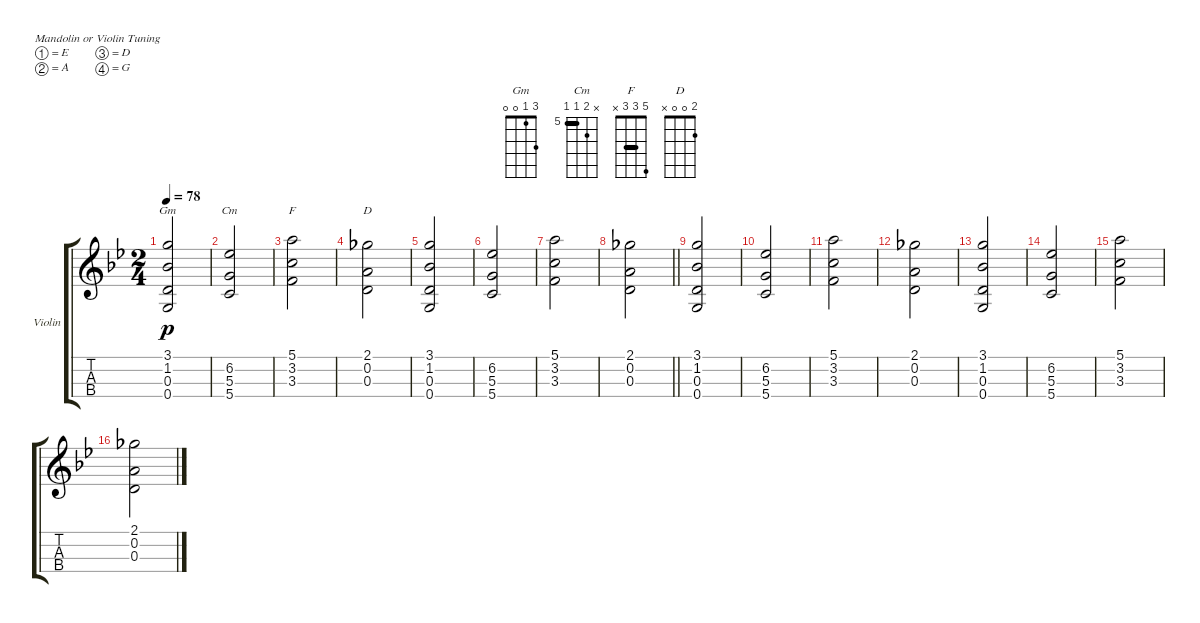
\defaultSystemsLayout 4
\bracketExtendMode groupsimilarinstruments
\firstSystemTrackNameOrientation horizontal
\otherSystemsTrackNameOrientation horizontal
\track ("Света" "Violin") {instrument violin}
\staff {score tabs}
\tuning (E5 A4 D4 G3)
\chord ("Gm" 3 1 0 0)
\chord ("Cm" x 6 5 5) {firstfret 5 barre 5}
\chord ("F" 5 3 3 x) {barre 3}
\chord ("D" 2 0 0 x)
\ts (2 4)
\tempo 78
\clef g2
\scale
0.521569
\ks gminor
(0.4 0.3 1.2 3.1).2{ch "Gm" dy p instrument violin} |
\scale
0.239216 (5.4 5.3 6.2).2{ch "Cm"} |
\scale
0.239216 (3.3 3.2 5.1).2{ch "F"} |
\scale
0.333333 (0.3 0.2 2.1).2{ch "D"} |
\scale
0.333333 (0.4 0.3 1.2 3.1).2 |
\scale
0.333333 (5.4 5.3 6.2).2 |
(3.3 3.2 5.1).2 |
\barLineRight lightlight
(0.3 0.2 2.1).2 |
(0.4 0.3 1.2 3.1).2 |
(5.4 5.3 6.2).2 |
(3.3 3.2 5.1).2 |
(0.3 0.2 2.1).2 |
(0.4 0.3 1.2 3.1).2 |
(5.4 5.3 6.2).2 |
(3.3 3.2 5.1).2 |
(0.3 0.2 2.1).2
